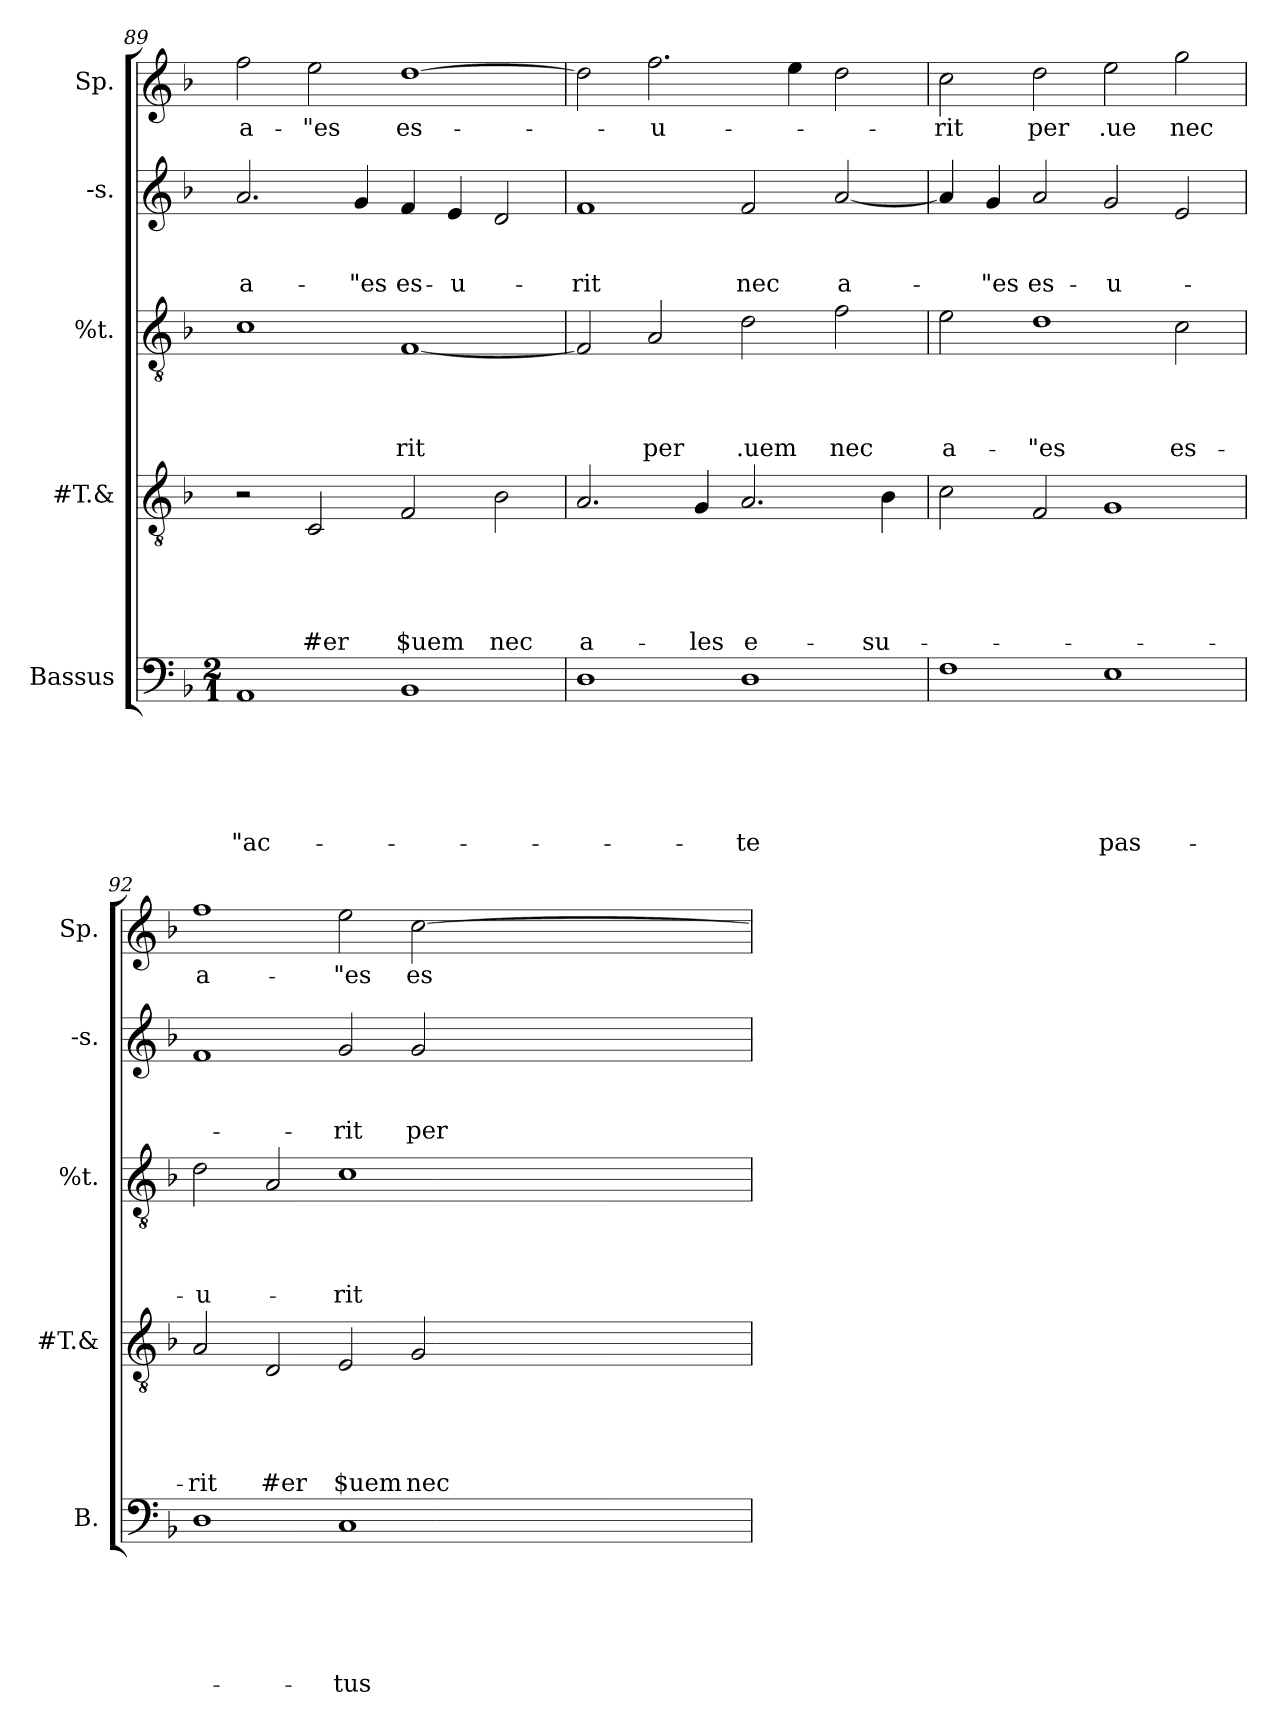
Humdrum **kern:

**kern	**text	**text	**text	**text	**text	**text	**kern	**text	**text	**text	**text	**text	**kern	**text	**text	**text	**text	**kern	**text	**text	**text	**kern	**text
*part5	*part5	*part5	*part5	*part5	*part5	*part5	*part4	*part4	*part4	*part4	*part4	*part4	*part3	*part3	*part3	*part3	*part3	*part2	*part2	*part2	*part2	*part1	*part1
*staff5	*staff5	*staff5	*staff5	*staff5	*staff5	*staff5	*staff4	*staff4	*staff4	*staff4	*staff4	*staff4	*staff3	*staff3	*staff3	*staff3	*staff3	*staff2	*staff2	*staff2	*staff2	*staff1	*staff1
*I"Bassus	*	*	*	*	*	*	*I"#T.&	*	*	*	*	*	*I"%t.	*	*	*	*	*I"-s.	*	*	*	*I"Sp.	*
*I'B.	*	*	*	*	*	*	*I'#T.&	*	*	*	*	*	*I'%t.	*	*	*	*	*I'-s.	*	*	*	*I'Sp.	*
!!LO:LB:g=z
*clefF4	*	*	*	*	*	*	*clefGv2	*	*	*	*	*	*clefGv2	*	*	*	*	*clefG2	*	*	*	*clefG2	*
*k[b-]	*	*	*	*	*	*	*k[b-]	*	*	*	*	*	*k[b-]	*	*	*	*	*k[b-]	*	*	*	*k[b-]	*
*F:	*	*	*	*	*	*	*F:	*	*	*	*	*	*F:	*	*	*	*	*F:	*	*	*	*F:	*
*M2/1	*	*	*	*	*	*	*	*	*	*	*	*	*	*	*	*	*	*	*	*	*	*	*
=89	=89	=89	=89	=89	=89	=89	=89	=89	=89	=89	=89	=89	=89	=89	=89	=89	=89	=89	=89	=89	=89	=89	=89
!	!	!	!	!	!	!LO:LY:b	!	!	!	!	!	!	!	!	!	!	!	!	!	!	!LO:LY:b	!	!LO:LY:b
1AA	.	.	.	.	.	"ac-	2r	.	.	.	.	.	1c	.	.	.	.	2.a/	.	.	a-	2ff\	a-
!	!	!	!	!	!	!	!	!	!	!	!	!LO:LY:b	!	!	!	!	!	!	!	!	!	!	!LO:LY:b
.	.	.	.	.	.	.	2C/	.	.	.	.	#er	.	.	.	.	.	.	.	.	.	2ee\	-"es
!	!	!	!	!	!	!	!	!	!	!	!	!	!	!	!	!	!	!	!	!	!LO:LY:b	!	!
.	.	.	.	.	.	.	.	.	.	.	.	.	.	.	.	.	.	4g/	.	.	-"es	.	.
!	!	!	!	!	!	!	!	!	!	!	!	!LO:LY:b	!	!	!	!	!LO:LY:b	!	!	!	!LO:LY:b	!	!LO:LY:b
1BB-	.	.	.	.	.	.	2F/	.	.	.	.	$uem	[<1F	.	.	.	-rit	4f/	.	.	es-	[>1dd	es-
!	!	!	!	!	!	!	!	!	!	!	!	!	!	!	!	!	!	!	!	!	!LO:LY:b	!	!
.	.	.	.	.	.	.	.	.	.	.	.	.	.	.	.	.	.	4e/	.	.	-u-	.	.
!	!	!	!	!	!	!	!	!	!	!	!	!LO:LY:b	!	!	!	!	!	!	!	!	!	!	!
.	.	.	.	.	.	.	2B-\	.	.	.	.	nec	.	.	.	.	.	2d/	.	.	.	.	.
=90	=90	=90	=90	=90	=90	=90	=90	=90	=90	=90	=90	=90	=90	=90	=90	=90	=90	=90	=90	=90	=90	=90	=90
!	!	!	!	!	!	!	!	!	!	!	!	!LO:LY:b	!	!	!	!	!	!	!	!	!LO:LY:b	!	!
1D	.	.	.	.	.	.	2.A/	.	.	.	.	a-	2F/]	.	.	.	.	1f	.	.	-rit	2dd\]	.
!	!	!	!	!	!	!	!	!	!	!	!	!	!	!	!	!	!LO:LY:b	!	!	!	!	!	!LO:LY:b
.	.	.	.	.	.	.	.	.	.	.	.	.	2A/	.	.	.	per	.	.	.	.	2.ff\	-u-
!	!	!	!	!	!	!	!	!	!	!	!	!LO:LY:b	!	!	!	!	!	!	!	!	!	!	!
.	.	.	.	.	.	.	4G/	.	.	.	.	-les	.	.	.	.	.	.	.	.	.	.	.
!	!	!	!	!	!	!LO:LY:b	!	!	!	!	!	!LO:LY:b	!	!	!	!	!LO:LY:b	!	!	!	!LO:LY:b	!	!
1D	.	.	.	.	.	-te	2.A/	.	.	.	.	e-	2d\	.	.	.	.uem	2f/	.	.	nec	.	.
.	.	.	.	.	.	.	.	.	.	.	.	.	.	.	.	.	.	.	.	.	.	4ee\	.
!	!	!	!	!	!	!	!	!	!	!	!	!	!	!	!	!	!LO:LY:b	!	!	!	!LO:LY:b	!	!
.	.	.	.	.	.	.	.	.	.	.	.	.	2f\	.	.	.	nec	[<2a/	.	.	a-	2dd\	.
!	!	!	!	!	!	!	!	!	!	!	!	!LO:LY:b	!	!	!	!	!	!	!	!	!	!	!
.	.	.	.	.	.	.	4B-\	.	.	.	.	-su-	.	.	.	.	.	.	.	.	.	.	.
=91	=91	=91	=91	=91	=91	=91	=91	=91	=91	=91	=91	=91	=91	=91	=91	=91	=91	=91	=91	=91	=91	=91	=91
!	!	!	!	!	!	!	!	!	!	!	!	!	!	!	!	!	!LO:LY:b	!	!	!	!	!	!LO:LY:b
1F	.	.	.	.	.	.	2c\	.	.	.	.	.	2e\	.	.	.	a-	4a/]	.	.	.	2cc\	-rit
!	!	!	!	!	!	!	!	!	!	!	!	!	!	!	!	!	!	!	!	!	!LO:LY:b	!	!
.	.	.	.	.	.	.	.	.	.	.	.	.	.	.	.	.	.	4g/	.	.	-"es	.	.
!	!	!	!	!	!	!	!	!	!	!	!	!	!	!	!	!	!LO:LY:b	!	!	!	!LO:LY:b	!	!LO:LY:b
.	.	.	.	.	.	.	2F/	.	.	.	.	.	1d	.	.	.	-"es	2a/	.	.	es-	2dd\	per
!	!	!	!	!	!	!LO:LY:b:rj	!	!	!	!	!	!	!	!	!	!	!	!	!	!	!LO:LY:b	!	!LO:LY:b
1E	.	.	.	.	.	pas-	1G	.	.	.	.	.	.	.	.	.	.	2g/	.	.	-u-	2ee\	.ue
!	!	!	!	!	!	!	!	!	!	!	!	!	!	!	!	!	!LO:LY:b	!	!	!	!	!	!LO:LY:b
.	.	.	.	.	.	.	.	.	.	.	.	.	2c\	.	.	.	es-	2e/	.	.	.	2gg\	nec
=92	=92	=92	=92	=92	=92	=92	=92	=92	=92	=92	=92	=92	=92	=92	=92	=92	=92	=92	=92	=92	=92	=92	=92
!	!	!	!	!	!	!	!	!	!	!	!	!LO:LY:b	!	!	!	!	!LO:LY:b	!	!	!	!	!	!LO:LY:b:rj
1D	.	.	.	.	.	.	2A/	.	.	.	.	-rit	2d\	.	.	.	-u-	1f	.	.	.	1ff	a-
!	!	!	!	!	!	!	!	!	!	!	!	!LO:LY:b	!	!	!	!	!	!	!	!	!	!	!
.	.	.	.	.	.	.	2D/	.	.	.	.	#er	2A/	.	.	.	.	.	.	.	.	.	.
!	!	!	!	!	!	!LO:LY:b	!	!	!	!	!	!LO:LY:b	!	!	!	!	!LO:LY:b	!	!	!	!LO:LY:b	!	!LO:LY:b
1C	.	.	.	.	.	-tus	2E/	.	.	.	.	$uem	1c	.	.	.	-rit	2g/	.	.	-rit	2ee\	-"es
!	!	!	!	!	!	!	!	!	!	!	!	!LO:LY:b	!	!	!	!	!	!	!	!	!LO:LY:b	!	!LO:LY:b
.	.	.	.	.	.	.	2G/	.	.	.	.	nec	.	.	.	.	.	2g/	.	.	per	[<2cc\	es-
=	=	=	=	=	=	=	=	=	=	=	=	=	=	=	=	=	=	=	=	=	=	=	=
*-	*-	*-	*-	*-	*-	*-	*-	*-	*-	*-	*-	*-	*-	*-	*-	*-	*-	*-	*-	*-	*-	*-	*-
